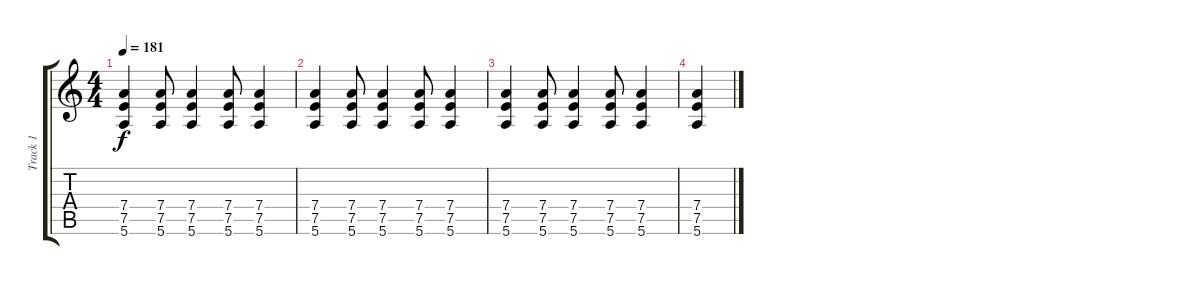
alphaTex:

\track ("Track 1" "Track 1") {instrument overdrivenguitar}
\staff {score tabs}
\tuning (E4 B3 G3 D3 A2 E2) {hide}
\ts (4 4)
\tempo 181
\clef g2
\ks c
(7.4 7.5 5.6).4{dy f} (7.4 7.5 5.6).8 (7.4 7.5 5.6).4 (7.4 7.5 5.6).8 (7.4 7.5 5.6).4 |
(7.4 7.5 5.6).4 (7.4 7.5 5.6).8 (7.4 7.5 5.6).4 (7.4 7.5 5.6).8 (7.4 7.5 5.6).4 |
(7.4 7.5 5.6).4 (7.4 7.5 5.6).8 (7.4 7.5 5.6).4 (7.4 7.5 5.6).8 (7.4 7.5 5.6).4 |
(7.4 7.5 5.6).4
